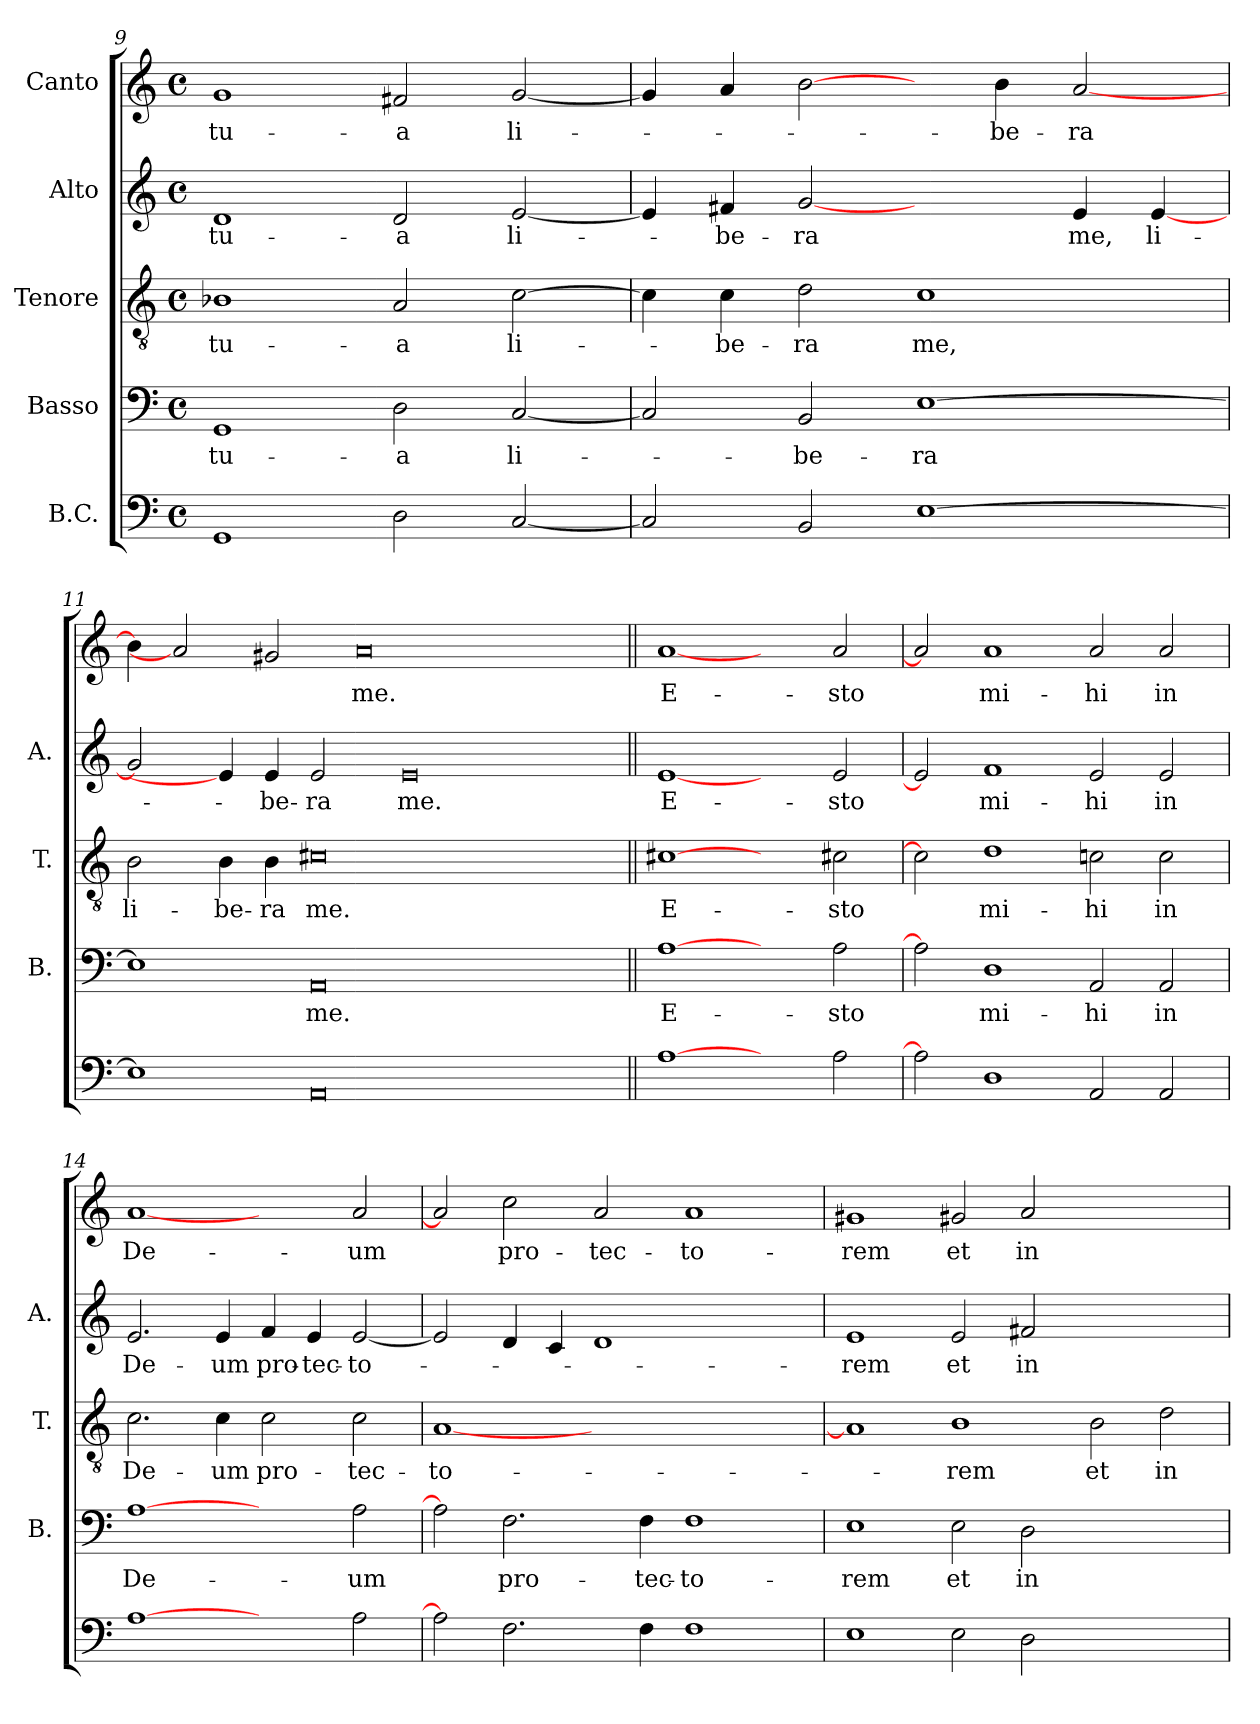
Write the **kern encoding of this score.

**kern	**kern	**text	**kern	**text	**kern	**text	**kern	**text
*part5	*part4	*part4	*part3	*part3	*part2	*part2	*part1	*part1
*staff5	*staff4	*staff4	*staff3	*staff3	*staff2	*staff2	*staff1	*staff1
*I"B.C.	*I"Basso	*	*I"Tenore	*	*I"Alto	*	*I"Canto	*
*	*I'B.	*	*I'T.	*	*I'A.	*	*	*
*clefF4	*clefF4	*	*clefGv2	*	*clefG2	*	*clefG2	*
*k[]	*k[]	*	*k[]	*	*k[]	*	*k[]	*
*C:	*C:	*	*C:	*	*C:	*	*C:	*
*M4/4	*M4/4	*	*M4/4	*	*M4/4	*	*M4/4	*
*met(c)	*met(c)	*	*met(c)	*	*met(c)	*	*met(c)	*
=9	=9	=9	=9	=9	=9	=9	=9	=9
1GG/	1GG/	tu-	1B-X\	tu-	1d/	tu-	1g/	tu-
2D\	2D\	-a	2A/	-a	2d/	-a	2f#X/	-a
[2C/	[2C/	li-	[2c\	li-	[2e/	li-	[2g/	li-
=10	=10	=10	=10	=10	=10	=10	=10	=10
2C/]	2C/]	.	4c\]	.	4e/]	.	4g/]	.
.	.	.	4c\	-be-	4f#X/	-be-	4a/	.
2BB/	2BB/	-be-	2d\	-ra	[2g/	-ra	[2b\	.
[1E\	[1E\	-ra	1c\	me,	2ryy	.	4ryy	.
.	.	.	.	.	.	.	4b\	-be-
.	.	.	.	.	4e/	me,	[2a/	-ra
.	.	.	.	.	[4e/	li-	.	.
=11	=11	=11	=11	=11	=11	=11	=11	=11
1E\]	1E\]	.	2B\	li-	2g/]	.	4b\]	.
.	.	.	.	.	.	.	2a/]	.
.	.	.	4B\	-be-	4e/]	.	.	.
.	.	.	4B\	-ra	4e/	-be-	2g#X/	.
0AA/	0AA/	me.	0c#X\	me.	2e/	-ra	.	.
.	.	.	.	.	.	.	0a/	me.
.	.	.	.	.	0e/	me.	.	.
2ryy	2ryy	.	2ryy	.	.	.	.	.
.	.	.	.	.	.	.	4ryy	.
=12||	=12||	=12||	=12||	=12||	=12||	=12||	=12||	=12||
[1A\	[1A\	E-	[1c#X\	E-	[1e/	E-	[1a/	E-
2ryy	2ryy	.	2ryy	.	2ryy	.	2ryy	.
2A\	2A\	-sto	2c#X\	-sto	2e/	-sto	2a/	-sto
=13	=13	=13	=13	=13	=13	=13	=13	=13
2A\]	2A\]	.	2c#\]	.	2e/]	.	2a/]	.
1D\	1D\	mi-	1d\	mi-	1f/	mi-	1a/	mi-
2AA/	2AA/	-hi	2cn\	-hi	2e/	-hi	2a/	-hi
2AA/	2AA/	in	2c\	in	2e/	in	2a/	in
=14	=14	=14	=14	=14	=14	=14	=14	=14
[1A\	[1A\	De-	2.c\	De-	2.e/	De-	[1a/	De-
.	.	.	4c\	-um	4e/	-um	.	.
2ryy	2ryy	.	2c\	pro-	4f/	pro-	2ryy	.
.	.	.	.	.	4e/	-tec-	.	.
2A\	2A\	-um	2c\	-tec-	[2e/	-to-	2a/	-um
=15	=15	=15	=15	=15	=15	=15	=15	=15
2A\]	2A\]	.	[1A/	-to-	2e/]	.	2a/]	.
2.F\	2.F\	pro-	.	.	4d/	.	2cc\	pro-
.	.	.	.	.	4c/	.	.	.
.	.	.	1.ryy	.	1d/	.	2a/	-tec-
4F\	4F\	-tec-	.	.	.	.	.	.
1F\	1F\	-to-	.	.	.	.	1a/	-to-
.	.	.	.	.	2ryy	.	.	.
=16	=16	=16	=16	=16	=16	=16	=16	=16
1E\	1E\	-rem	1A/]	.	1e/	-rem	1g#X/	-rem
2E\	2E\	et	1B\	-rem	2e/	et	2g#X/	et
2D\	2D\	in	.	.	2f#X/	in	2a/	in
1ryy	1ryy	.	2B\	et	1ryy	.	1ryy	.
.	.	.	2d\	in	.	.	.	.
=	=	=	=	=	=	=	=	=
*-	*-	*-	*-	*-	*-	*-	*-	*-
